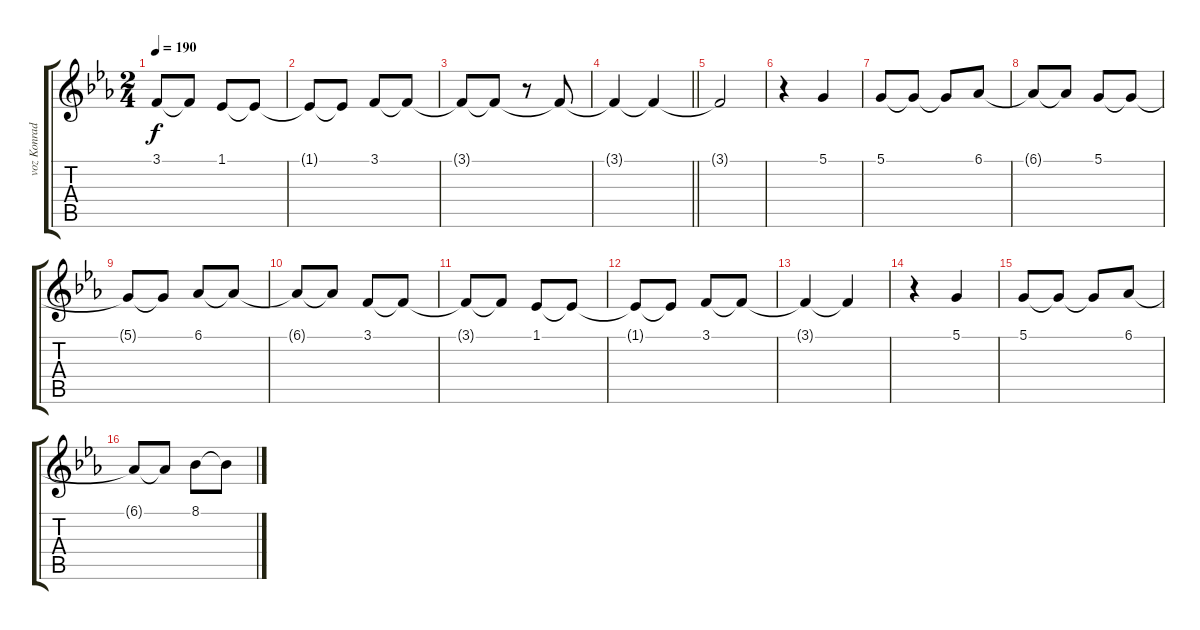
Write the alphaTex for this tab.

\track ("voz Konrad" "voz Konrad") {instrument oboe}
\staff {score tabs}
\tuning (D4 A3 F3 C3 G2 C2) {hide}
\ts (2 4)
\tempo 190
\clef g2
\ks eb
3.1{t}.8{dy f} 3.1{t}.8 1.1.8 1.1{t}.8 |
1.1{t}.8 1.1{t}.8 3.1.8 3.1{t}.8 |
3.1{t}.8 3.1{t}.8 r.8 3.1{t}.8 |
\barLineRight lightlight
3.1{t}.4 3.1{t}.4 |
3.1{t}.2 |
r.4 5.1.4 |
5.1.8 5.1{t}.8 5.1{t}.8 6.1.8 |
6.1{t}.8 6.1{t}.8 5.1.8 5.1{t}.8 |
5.1{t}.8 5.1{t}.8 6.1.8 6.1{t}.8 |
6.1{t}.8 6.1{t}.8 3.1.8 3.1{t}.8 |
3.1{t}.8 3.1{t}.8 1.1.8 1.1{t}.8 |
1.1{t}.8 1.1{t}.8 3.1.8 3.1{t}.8 |
3.1{t}.4 3.1{t}.4 |
r.4 5.1.4 |
5.1.8 5.1{t}.8 5.1{t}.8 6.1.8 |
6.1{t}.8 6.1{t}.8 8.1.8 8.1{t}.8
